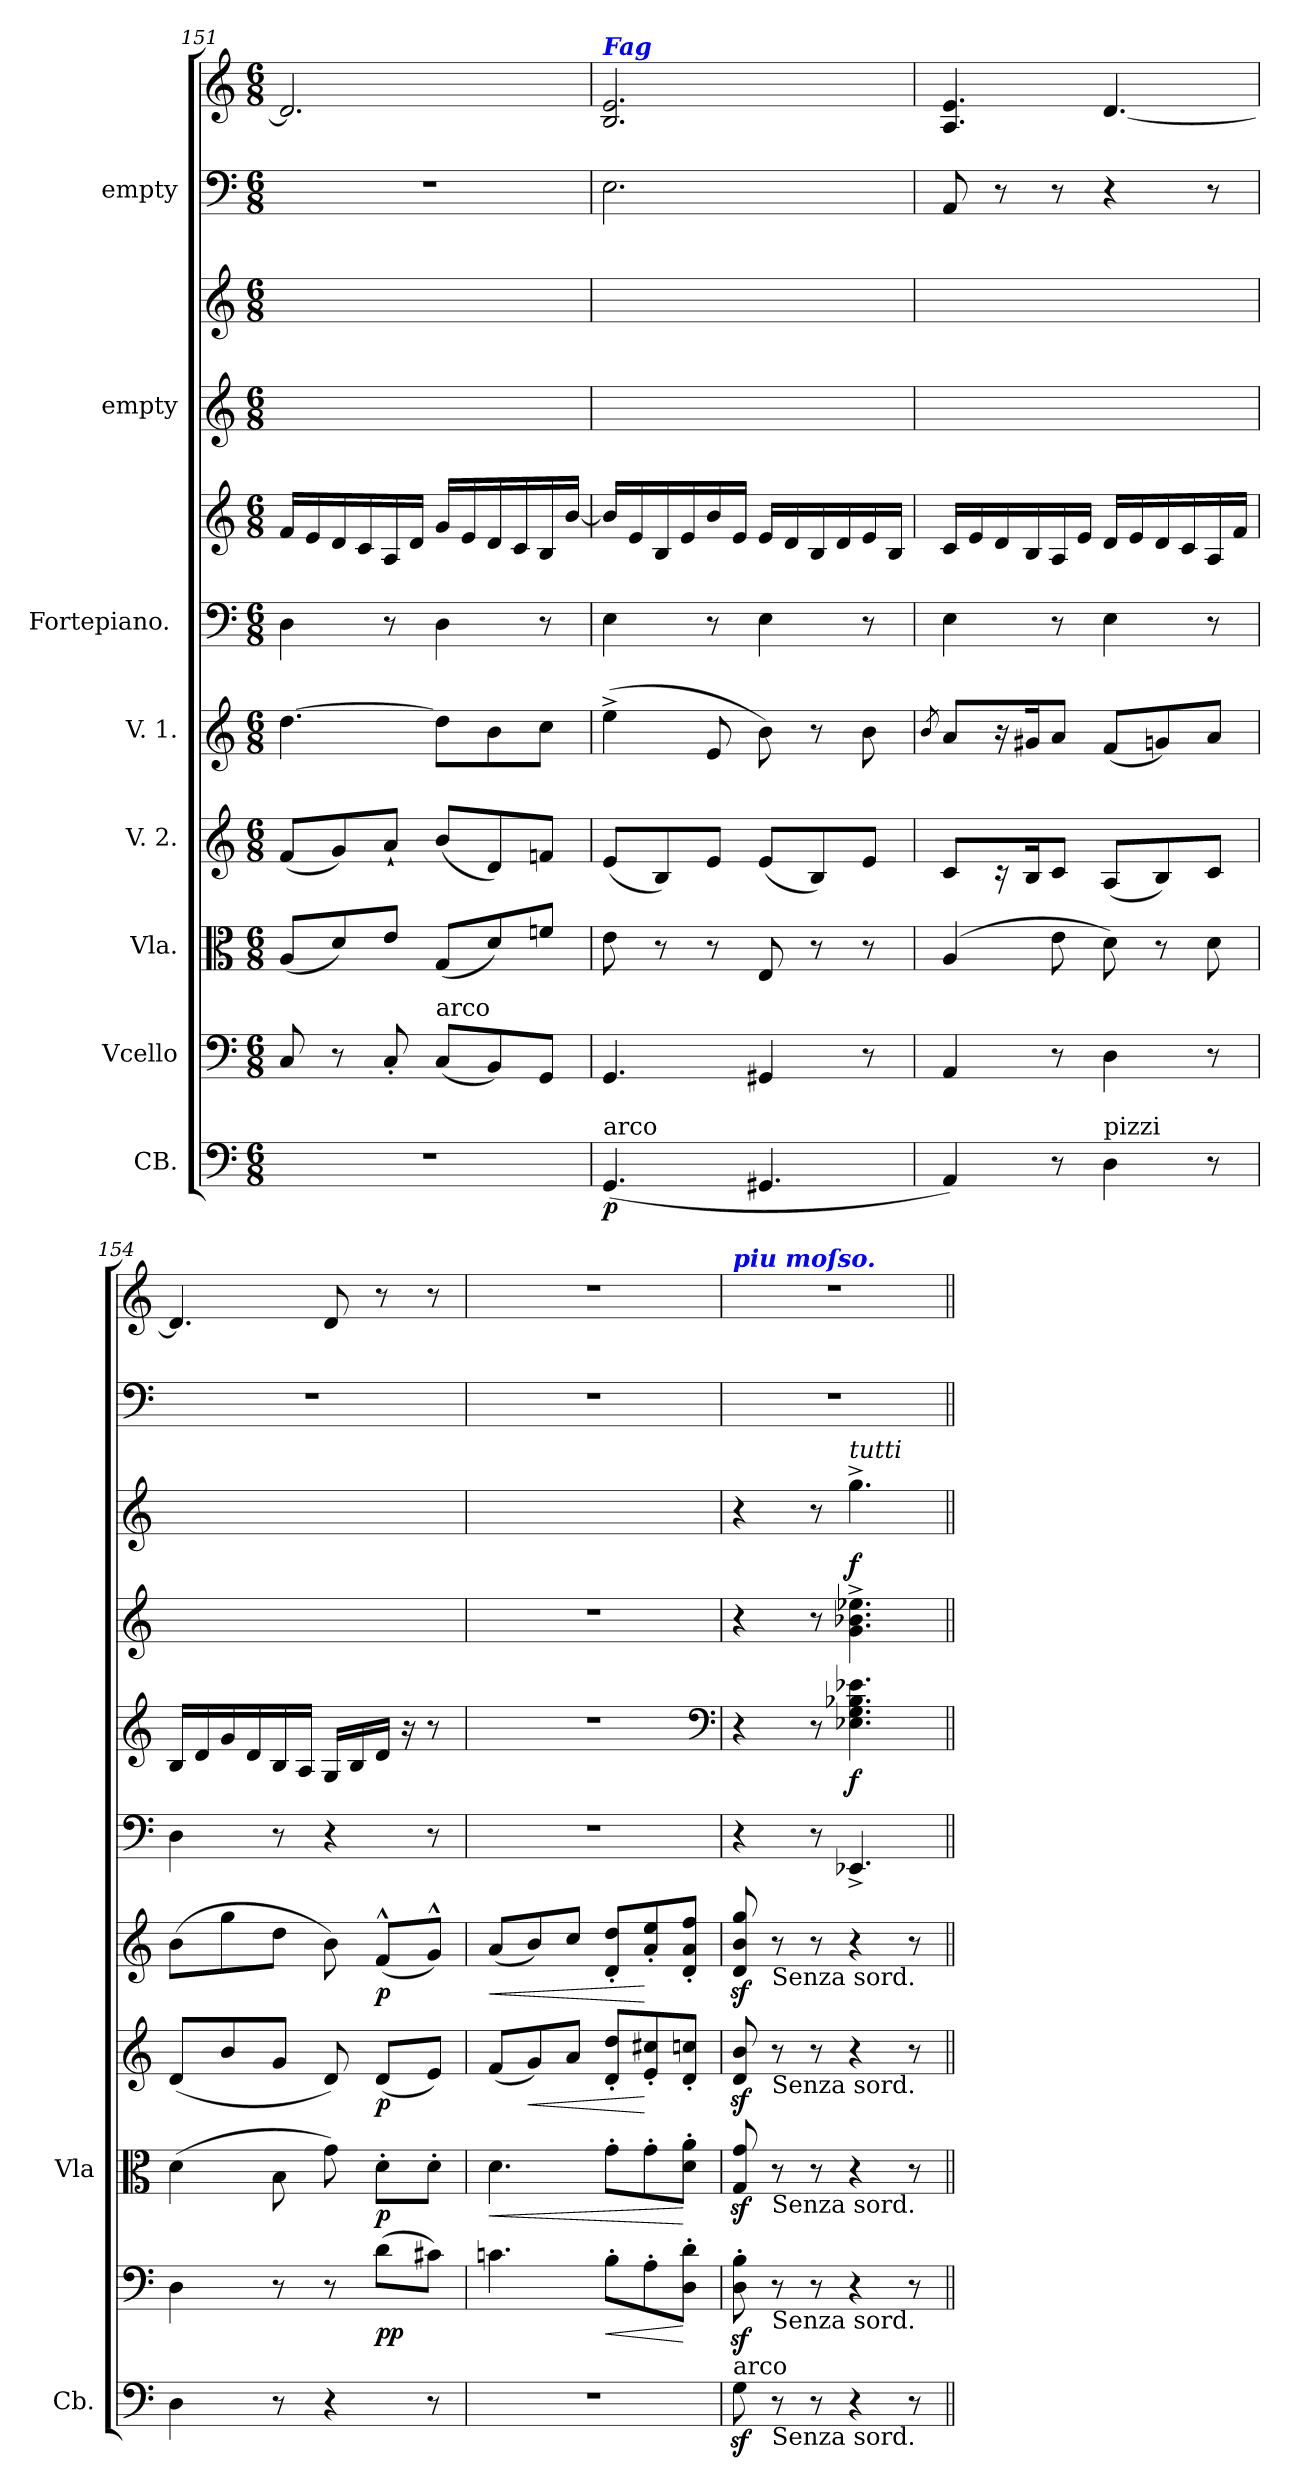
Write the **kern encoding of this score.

**kern	**dynam	**kern	**dynam	**kern	**dynam	**kern	**dynam	**kern	**dynam	**kern	**kern	**dynam	**kern	**kern	**dynam	**kern	**kern
*part8	*part8	*part7	*part7	*part6	*part6	*part5	*part5	*part4	*part4	*part3	*part3	*part3	*part2	*part2	*part2	*part1	*part1
*staff11	*staff11	*staff10	*staff10	*staff9	*staff9	*staff8	*staff8	*staff7	*staff7	*staff6	*staff5	*staff5/6	*staff4	*staff3	*staff3/4	*staff2	*staff1
*I"CB.	*	*I"Vcello	*	*I"Vla.	*	*I"V. 2.	*	*I"V. 1.	*	*I"Fortepiano. [2]	*	*	*I"empty	*	*	*I"empty	*
*I'Cb.	*	*	*	*I'Vla	*	*	*	*	*	*	*	*	*	*	*	*	*
*clefF4	*	*clefF4	*	*clefC3	*	*clefG2	*	*clefG2	*	*clefF4	*clefG2	*	*clefG2	*clefG2	*	*clefF4	*clefG2
*k[]	*	*k[]	*	*k[]	*	*k[]	*	*k[]	*	*k[]	*k[]	*	*k[]	*k[]	*	*k[]	*k[]
*C:	*	*C:	*	*C:	*	*C:	*	*C:	*	*C:	*C:	*	*C:	*C:	*	*C:	*C:
*M6/8	*	*M6/8	*	*M6/8	*	*M6/8	*	*M6/8	*	*M6/8	*M6/8	*	*M6/8	*M6/8	*	*M6/8	*M6/8
=151	=151	=151	=151	=151	=151	=151	=151	=151	=151	=151	=151	=151	=151	=151	=151	=151	=151
2.r	.	8C/	.	(8A/L	.	(8f/L	.	[4.dd\	.	4D\	16f/LL	.	2.ryy	2.ryy	.	2.r	2.d/]
.	.	.	.	.	.	.	.	.	.	.	16e/	.	.	.	.	.	.
.	.	8r	.	8d/)	.	8g/)	.	.	.	.	16d/	.	.	.	.	.	.
.	.	.	.	.	.	.	.	.	.	.	16c/	.	.	.	.	.	.
.	.	8C'/	.	8e/J	.	8a`/J	.	.	.	8r	16A/	.	.	.	.	.	.
.	.	.	.	.	.	.	.	.	.	.	16d/JJ	.	.	.	.	.	.
!	!	!LO:TX:a:t=arco	!	!	!	!	!	!	!	!	!	!	!	!	!	!	!
.	.	(8C/L	.	(8G/L	.	(8b/L	.	8dd\L]	.	4D\	16g/LL	.	.	.	.	.	.
.	.	.	.	.	.	.	.	.	.	.	16e/	.	.	.	.	.	.
.	.	8BB/)	.	8d/)	.	8d/)	.	8b\	.	.	16d/	.	.	.	.	.	.
.	.	.	.	.	.	.	.	.	.	.	16c/	.	.	.	.	.	.
.	.	8GG/J	.	8fn/J	.	8fn/J	.	8cc\J	.	8r	16B/	.	.	.	.	.	.
.	.	.	.	.	.	.	.	.	.	.	[16b/JJ	.	.	.	.	.	.
=152	=152	=152	=152	=152	=152	=152	=152	=152	=152	=152	=152	=152	=152	=152	=152	=152	=152
!	!	!	!	!	!	!	!	!	!	!	!	!	!	!	!	!	!LO:TX:a:Bi:color=blue:t=Fag
!LO:TX:a:t=arco	!	!	!	!	!	!	!	!	!	!	!	!	!	!	!	!	!
(4.GG/	p	4.GG/	.	8e\	.	(8e/L	.	(4ee^\	.	4E\	16b/LL]	.	2.ryy	2.ryy	.	2.E\	2.B/ 2.e/
.	.	.	.	.	.	.	.	.	.	.	16e/	.	.	.	.	.	.
.	.	.	.	8r	.	8B/)	.	.	.	.	16B/	.	.	.	.	.	.
.	.	.	.	.	.	.	.	.	.	.	16e/	.	.	.	.	.	.
.	.	.	.	8r	.	8e/J	.	8e/	.	8r	16b/	.	.	.	.	.	.
.	.	.	.	.	.	.	.	.	.	.	16e/JJ	.	.	.	.	.	.
4.GG#X/	.	4GG#X/	.	8E/	.	(8e/L	.	8b\)	.	4E\	16e/LL	.	.	.	.	.	.
.	.	.	.	.	.	.	.	.	.	.	16d/	.	.	.	.	.	.
.	.	.	.	8r	.	8B/)	.	8r	.	.	16B/	.	.	.	.	.	.
.	.	.	.	.	.	.	.	.	.	.	16d/	.	.	.	.	.	.
.	.	8r	.	8r	.	8e/J	.	8b\	.	8r	16e/	.	.	.	.	.	.
.	.	.	.	.	.	.	.	.	.	.	16B/JJ	.	.	.	.	.	.
=153	=153	=153	=153	=153	=153	=153	=153	=153	=153	=153	=153	=153	=153	=153	=153	=153	=153
.	.	.	.	.	.	.	.	8qb/	.	.	.	.	.	.	.	.	.
4AA/)	.	4AA/	.	(4A/	.	8c/L	.	8a/L	.	4E\	16c/LL	.	2.ryy	2.ryy	.	8AA/	4.A/ 4.e/
.	.	.	.	.	.	.	.	.	.	.	16e/	.	.	.	.	.	.
.	.	.	.	.	.	16r	.	16r	.	.	16d/	.	.	.	.	8r	.
.	.	.	.	.	.	16B/K	.	16g#X/K	.	.	16B/	.	.	.	.	.	.
8r	.	8r	.	8e\	.	8c/J	.	8a/J	.	8r	16A/	.	.	.	.	8r	.
.	.	.	.	.	.	.	.	.	.	.	16e/JJ	.	.	.	.	.	.
!LO:TX:a:t=pizzi	!	!	!	!	!	!	!	!	!	!	!	!	!	!	!	!	!
4D\	.	4D\	.	8d\)	.	(8A/L	.	(8f/L	.	4E\	16d/LL	.	.	.	.	4r	[4.d/
.	.	.	.	.	.	.	.	.	.	.	16e/	.	.	.	.	.	.
.	.	.	.	8r	.	8B/)	.	8gn/)	.	.	16d/	.	.	.	.	.	.
.	.	.	.	.	.	.	.	.	.	.	16c/	.	.	.	.	.	.
8r	.	8r	.	8d\	.	8c/J	.	8a/J	.	8r	16A/	.	.	.	.	8r	.
.	.	.	.	.	.	.	.	.	.	.	16f/JJ	.	.	.	.	.	.
=154	=154	=154	=154	=154	=154	=154	=154	=154	=154	=154	=154	=154	=154	=154	=154	=154	=154
4D\	.	4D\	.	(4d\	.	(8d/L	.	(8b\L	.	4D\	16B/LL	.	2.ryy	2.ryy	.	2.r	4.d/]
.	.	.	.	.	.	.	.	.	.	.	16d/	.	.	.	.	.	.
.	.	.	.	.	.	8b/	.	8gg\	.	.	16g/	.	.	.	.	.	.
.	.	.	.	.	.	.	.	.	.	.	16d/	.	.	.	.	.	.
8r	.	8r	.	8B\	.	8g/J	.	8dd\J	.	8r	16B/	.	.	.	.	.	.
.	.	.	.	.	.	.	.	.	.	.	16A/JJ	.	.	.	.	.	.
4r	.	8r	.	8g\)	.	8d/)	.	8b\)	.	4r	16G/LL	.	.	.	.	.	8d/
.	.	.	.	.	.	.	.	.	.	.	16B/	.	.	.	.	.	.
.	.	(8d\L	pp	8d'\L	p	(8d/L	p	(8f^^/L	p	.	16d/JJ	.	.	.	.	.	8r
.	.	.	.	.	.	.	.	.	.	.	16r	.	.	.	.	.	.
8r	.	8c#X\J)	.	8d'\J	.	8e/J)	.	8g^^/J)	.	8r	8r	.	.	.	.	.	8r
=155	=155	=155	=155	=155	=155	=155	=155	=155	=155	=155	=155	=155	=155	=155	=155	=155	=155
!	!	!	!	!	!LO:HP:b	!	!	!	!LO:HP:b	!	!	!	!	!	!	!	!
2.r	.	4.cn\	.	4.d\	<	(8f/L	.	(8a/L	<	2.r	2.r	.	2.r	2.ryy	.	2.r	2.r
!	!	!	!	!	!	!	!LO:HP:b	!	!	!	!	!	!	!	!	!	!
.	.	.	.	.	.	8g/)	<	8b/)	.	.	.	.	.	.	.	.	.
.	.	.	.	.	.	8a/J	.	8cc/J	.	.	.	.	.	.	.	.	.
!	!	!	!LO:HP:b	!	!	!	!	!	!	!	!	!	!	!	!	!	!
.	.	8B'\L	<	8g'\L	.	8d'/ 8dd'/L	.	8d'/ 8dd'/L	.	.	.	.	.	.	.	.	.
.	.	8A'\	.	8g'\	.	8e'/ 8cc#X'/	[	8a'/ 8ee'/	[	.	.	.	.	.	.	.	.
.	.	8D'\ 8d'\J	[	8d'\ 8a'\J	[	8d'/ 8ccn'/J	.	8d'/ 8a'/ 8ff'/J	.	.	.	.	.	.	.	.	.
*	*	*	*	*	*	*	*	*	*	*	*clefF4	*	*	*	*	*	*
=156	=156	=156	=156	=156	=156	=156	=156	=156	=156	=156	=156	=156	=156	=156	=156	=156	=156
!	!	!	!	!	!	!	!	!	!	!	!	!	!	!	!	!	!LO:TX:a:Bi:color=blue:t=piu moſso.
!LO:TX:a:t=arco	!	!	!	!	!	!	!	!	!	!	!	!	!	!	!	!	!
8Gz\	.	8Dz'\ 8Bz'\	.	8Gz/ 8gz/	.	8dz/ 8bz/	.	8dz/ 8bz/ 8ggz/	.	4r	4r	.	4r	4r	.	2.r	2.r
!	!	!	!	!	!	!	!	!LO:TX:b:t=Senza sord.	!	!	!	!	!	!	!	!	!
!	!	!	!	!	!	!LO:TX:b:t=Senza sord.	!	!	!	!	!	!	!	!	!	!	!
!	!	!	!	!LO:TX:b:t=Senza sord.	!	!	!	!	!	!	!	!	!	!	!	!	!
!	!	!LO:TX:b:t=Senza sord.	!	!	!	!	!	!	!	!	!	!	!	!	!	!	!
!LO:TX:b:t=Senza sord.	!	!	!	!	!	!	!	!	!	!	!	!	!	!	!	!	!
8r	.	8r	.	8r	.	8r	.	8r	.	.	.	.	.	.	.	.	.
8r	.	8r	.	8r	.	8r	.	8r	.	8r	8r	.	8r	8r	.	.	.
!	!	!	!	!	!	!	!	!	!	!	!	!	!	!LO:TX:a:i:t=tutti	!	!	!
4r	.	4r	.	4r	.	4r	.	4r	.	4.EE-X^/	4.E-X\ 4.G\ 4.B-X\ 4.e-X\	f	4.g^\ 4.b-X^\ 4.ee-X^\	4.gg^\	f	.	.
8r	.	8r	.	8r	.	8r	.	8r	.	.	.	.	.	.	.	.	.
=||	=||	=||	=||	=||	=||	=||	=||	=||	=||	=||	=||	=||	=||	=||	=||	=||	=||
*-	*-	*-	*-	*-	*-	*-	*-	*-	*-	*-	*-	*-	*-	*-	*-	*-	*-
